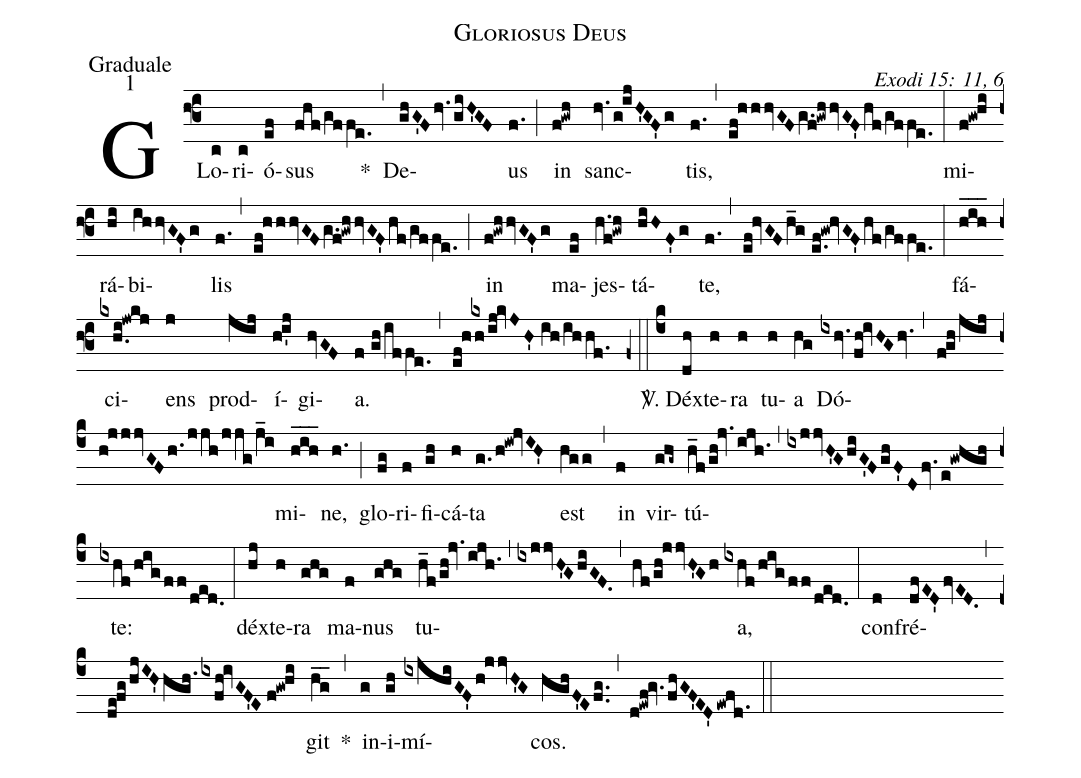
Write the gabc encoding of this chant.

name: Gloriosus Deus;
office-part: Graduale;
mode: 1;
commentary: Exodi 15: 11, 6;
%%
(f3) GLo(c)ri(c)ó(ef)sus(fhf/gffe.) *(,) De(ghG'Fhv.giH'GF)us(f.) (;) in(f!gwh) sanc(hv.g!ijH'GF'g)tis,(f.) (,) (ef!hhhvGFg.f!gwhhvGF'hf/gffe.) (:)
mi(f!gw!hi)rá(hi)bi(ihhvGF'g)lis(f.) (,) (ef!hhhvGFg.f!gwhhvGF'hf/gffe.) (;) in(f!gwhhvGF'g) ma(ef)jes(h.f!gwh)tá(hiHF'g)te,(f.) (,) (ef!hvGFh_g//e.f!gw!hvGF'hf/gffe.) (:)
fá(h_i_h_)ci(kxh.i!jwkj)ens(j) prod(jij)í(hi'j)gi(hvGF)a.(f//gh/iffe.) (,) (ef!h/[1]{/[-1]kx}h/ij!kvJH'//ih/ihhf.) (f+::c4)
<sp>V/</sp>. Déx(dh)te(h)ra(h) tu(h)a(hg) Dó(ixhv.fh!ivHGhv.)(,)(fgh/jij//h!jjjvGFh./jjh/jjg/j_i)mi(h_i_h_)ne,(h.) (;) glo(fg)ri(f)fi(gh)cá(h)ta(g./h!iw!jvIH') est(hgg) (,) in(f) vir(ghg~)tú(h_f/gh!jv.ijh.1)(,)(ixjjvH'GhiG'FghF'Dfv.e!gwhgh)te:(ixhf/hig/ff/ded.) (:)
déx(hj)te(h)ra(ghg) ma(f)nus(ghg) tu(h_f/gh!jv.ijh.1)(,)(ixjjvH'GhiGF.)(,)(hf/gh!jjvH'Gh)a,(ixhf/hig/ff/ded.) (:)
con(d)fré(dfED'fvED.)(,)(de!fg/hjIH'hgh.ixfh!ivGF'E//f!gw!hi)git(hg__) *(,) in(g)i(gh)mí(ixjhiGF'h!jjvH'G)cos.(hghF'Efg..) (,) (d!ewf!gv.fhGF'ED'ewfd.1) (::)
